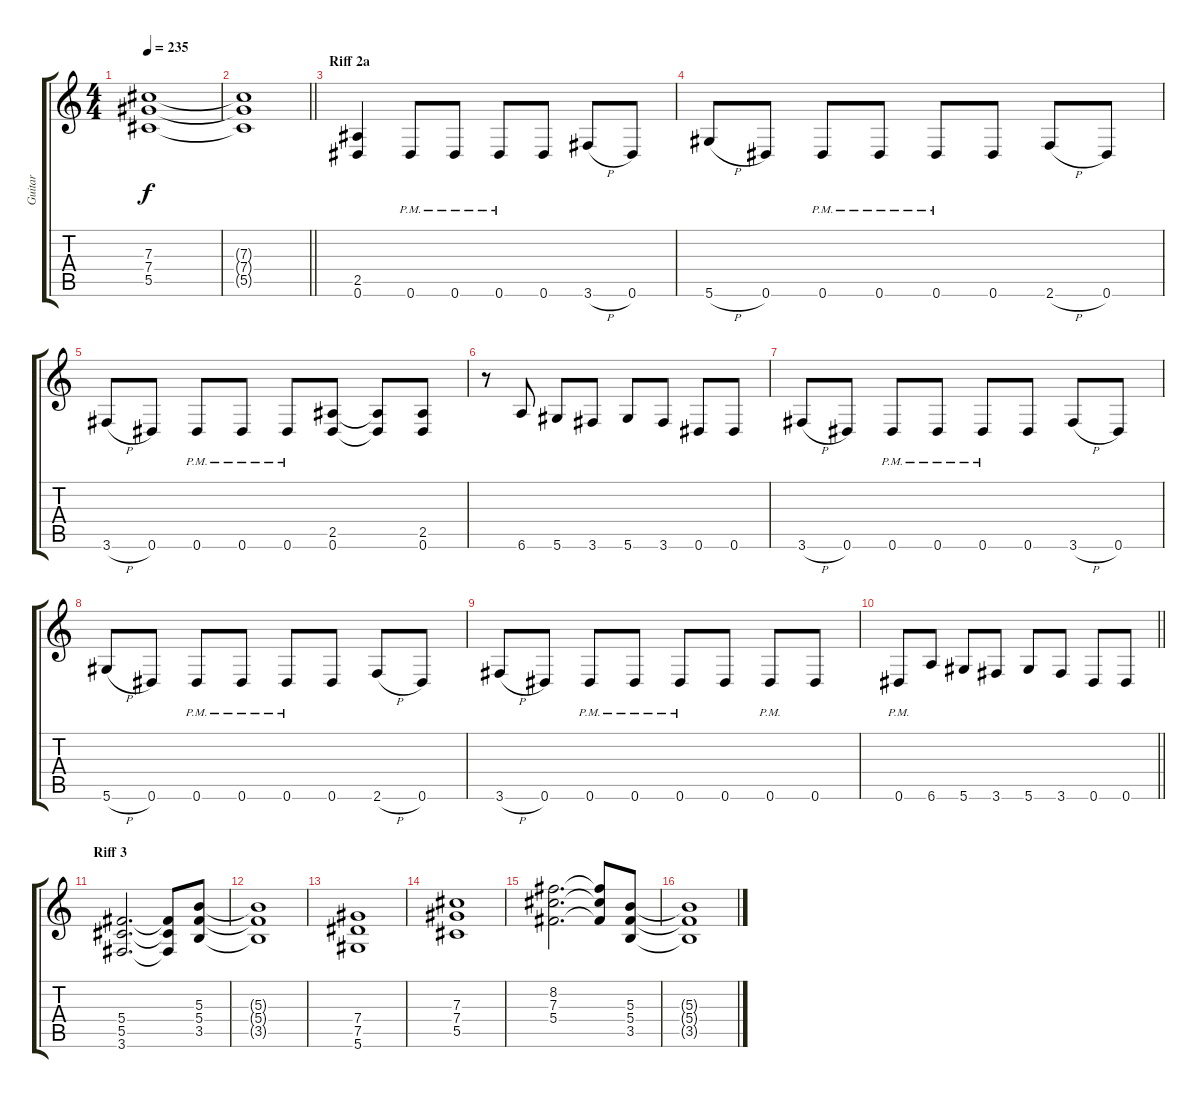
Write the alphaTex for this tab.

\track ("Guitar" "Guitar") {instrument distortionguitar}
\staff {score tabs}
\tuning (Eb4 Bb3 Gb3 Db3 Ab2 Eb2) {hide}
\ts (4 4)
\tempo 235
\clef g2
\ks aminor
(7.3 7.4 5.5).1{dy f} |
\barLineRight lightlight
(7.3{t} 7.4{t} 5.5{t}).1 |
\section ("" "Riff 2a")
(2.5 0.6).4 0.6{pm}.8{instrument electricguitarclean} 0.6{pm}.8 0.6{pm}.8 0.6.8 3.6{h}.8 0.6.8 |
5.6{h}.8 0.6.8 0.6{pm}.8 0.6{pm}.8 0.6{pm}.8 0.6.8 2.6{h}.8 0.6.8 |
3.6{h}.8 0.6.8 0.6{pm}.8 0.6{pm}.8 0.6{pm}.8 (2.5 0.6).8{instrument distortionguitar} (2.5{t} 0.6{t}).8 (2.5 0.6).8 |
r.8 6.6.8 5.6.8 3.6.8 5.6.8 3.6.8 0.6.8 0.6.8 |
3.6{h}.8 0.6.8 0.6{pm}.8 0.6{pm}.8 0.6{pm}.8 0.6.8 3.6{h}.8 0.6.8 |
5.6{h}.8 0.6.8 0.6{pm}.8 0.6{pm}.8 0.6{pm}.8 0.6.8 2.6{h}.8 0.6.8 |
3.6{h}.8 0.6.8 0.6{pm}.8 0.6{pm}.8 0.6{pm}.8 0.6.8 0.6{pm}.8 0.6.8 |
\barLineRight lightlight
0.6{pm}.8 6.6.8 5.6.8 3.6.8 5.6.8 3.6.8 0.6.8 0.6.8 |
\section ("" "Riff 3")
(5.4 5.5 3.6).2{d} (5.4{t} 5.5{t} 3.6{t}).8 (5.3 5.4 3.5).8 |
(5.3{t} 5.4{t} 3.5{t}).1 |
(7.4 7.5 5.6).1 |
(7.3 7.4 5.5).1 |
(8.2 7.3 5.4).2{d} (8.2{t} 7.3{t} 5.4{t}).8 (5.3 5.4 3.5).8 |
(5.3{t} 5.4{t} 3.5{t}).1
